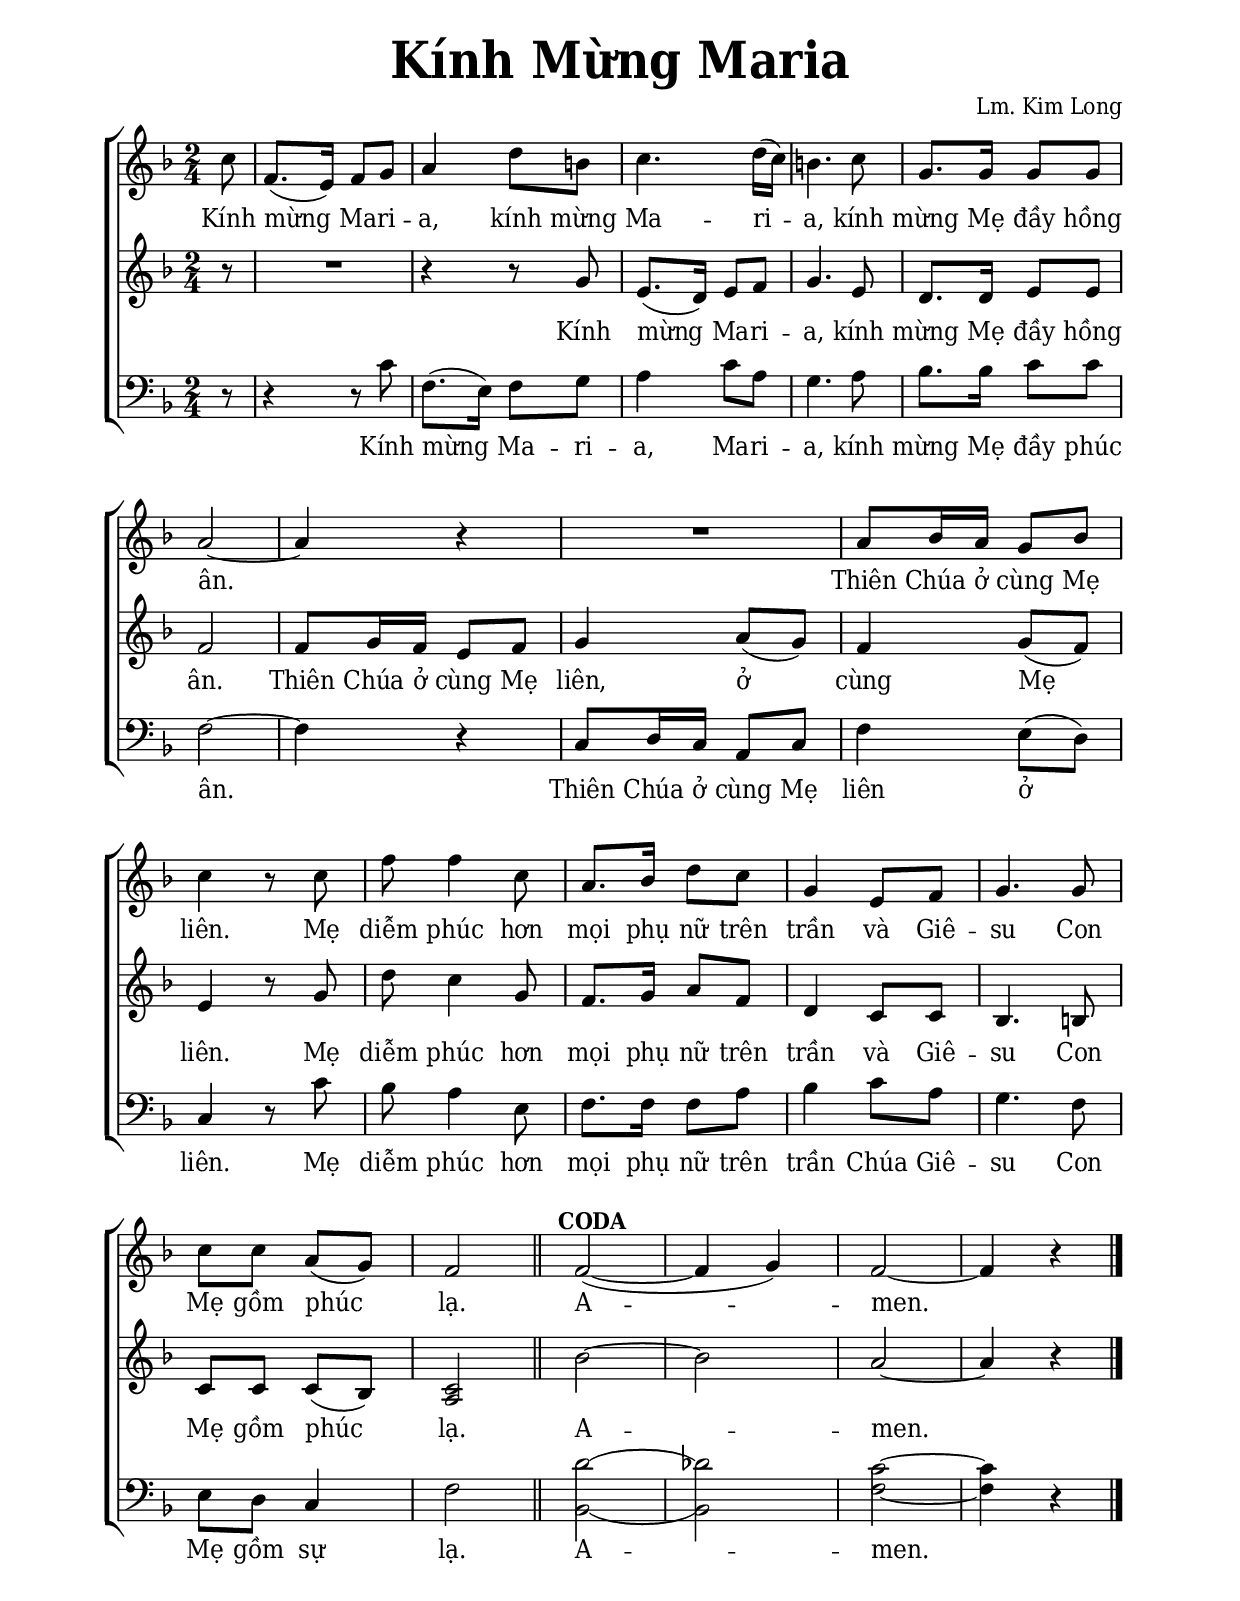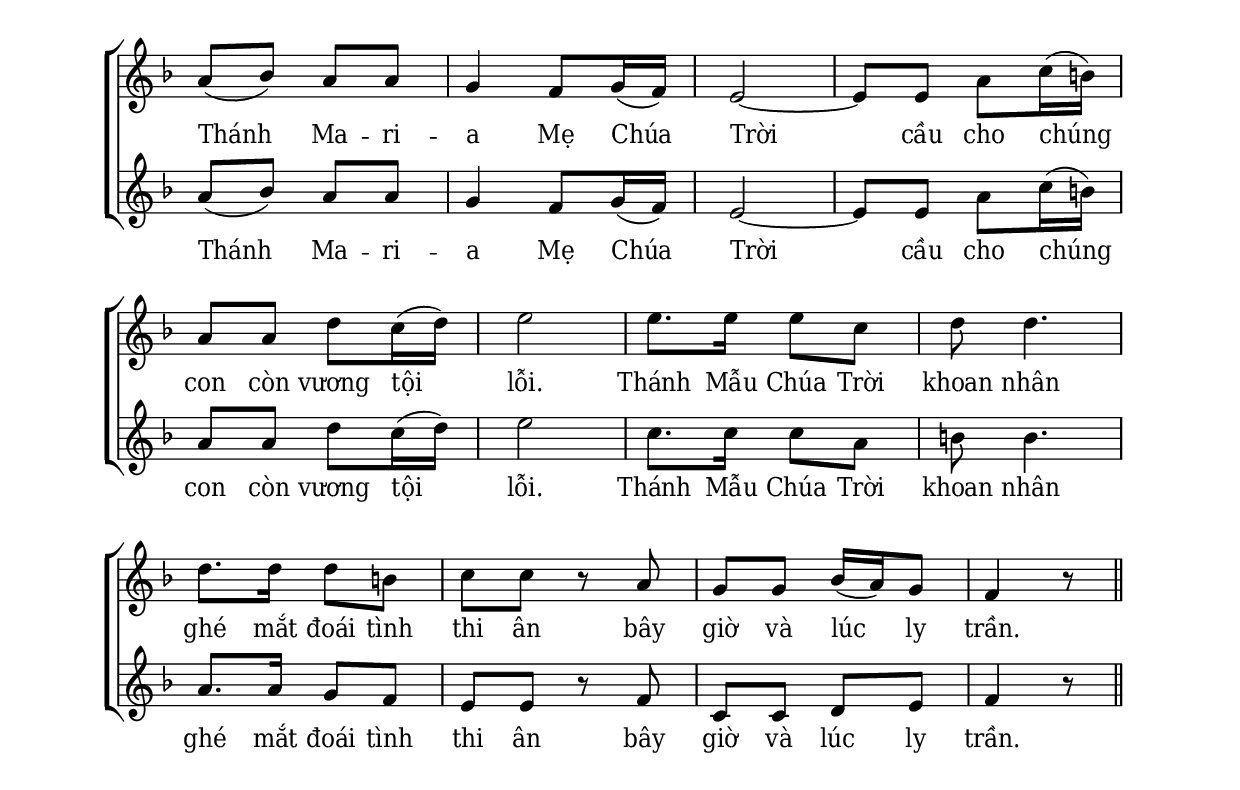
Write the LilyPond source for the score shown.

% Cài đặt chung
\version "2.22.1"
\include "english.ly"

\header {
  title = \markup { \fontsize #3 "Kính Mừng Maria" }
  composer = "Lm. Kim Long"
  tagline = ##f
}

% Đổi kích thước nốt cho bè phụ
notBePhu =
#(define-music-function (font-size music) (number? ly:music?)
   (for-some-music
     (lambda (m)
       (if (music-is-of-type? m 'rhythmic-event)
           (begin
             (set! (ly:music-property m 'tweaks)
                   (cons `(font-size . ,font-size)
                         (ly:music-property m 'tweaks)))
             #t)
           #f))
     music)
   music)

% Nhạc
nhacDiepKhucSop = \relative c'' {
  \partial 8 c8 |
  f,8. (e16) f8 g |
  a4 d8 b! |
  c4. d16 (c) |
  b!4. c8 |
  g8. g16 g8 g |
  a2 ~ |
  a4 r |
  R2
  a8 bf16 a g8 bf |
  c4 r8 c |
  f f4 c8 |
  a8. bf16 d8 c |
  g4 e8 f |
  g4. g8 |
  c c a (g) |
  f2 \bar "||"
  
  <>^\markup { \halign #-0.5 \bold "CODA" }
  f2 ~ ( |
  f4 g) |
  f2 ~ |
  f4 r \bar "|." \break
  
  a8 (bf) a a |
  g4 f8 g16 (f) |
  e2 ~ |
  e8 e a c16 (b!) |
  a8 a d c16 (d) |
  e2 |
  e8. e16 e8 c |
  d d4. |
  d8. d16 d8 b! |
  c c r a |
  g g bf16 (a) g8 |
  f4 r8 \bar "||"
}

nhacDiepKhucAlto = \relative c'' {
  r8 |
  R2
  r4 r8 g |
  e8. (d16) e8 f |
  g4. e8 |
  d8. d16 e8 e |
  f2 |
  f8 g16 f e8 f |
  g4 a8 (g) |
  f4 g8 (f) |
  e4 r8 g |
  d' c4 g8 |
  f8. g16 a8 f |
  d4 c8 c |
  bf4. b!8 |
  c c c (bf) |
  <c a>2
  
  bf'2 ~ |
  bf |
  a ~ |
  a4 r |
  
  a8 (bf) a a |
  g4 f8 g16 (f) |
  e2 ~ |
  e8 e a c16 (b!) |
  a8 a d c16 (d) |
  e2 |
  c8. c16 c8 a |
  b! b4. |
  a8. a16 g8 f |
  e e r f |
  c c d e |
  f4 r8
}

nhacDiepKhucBas = \relative c' {
  r8 |
  r4 r8 c |
  f,8. (e16) f8 g |
  a4 c8 a |
  g4. a8 |
  bf8. bf16 c8 c |
  f,2 ~ |
  f4 r |
  c8 d16 c a8 c |
  f4 e8 (d) |
  c4 r8 c' |
  bf a4 e8 |
  f8. f16 f8 a |
  bf4 c8 a |
  g4. f8 |
  e d c4 |
  f2 |
  
  <d'\=1^( bf,\=2_(>2 |
  <df\=1) bf,\=2)>2 |
  <c f,>2 ~ |
  <c f,>4 r
}

% Lời
loiDiepKhucSop = \lyricmode {
  Kính mừng Ma -- ri -- a, kính mừng Ma -- ri -- a,
  kính mừng Mẹ đầy hồng ân.
  Thiên Chúa ở cùng Mẹ liên.
  Mẹ diễm phúc hơn mọi phụ nữ trên trần
  và Giê -- su Con Mẹ gồm phúc lạ.
  A -- men.
  Thánh Ma -- ri -- a Mẹ Chúa Trời cầu cho chúng con
  còn vương tội lỗi.
  Thánh Mẫu Chúa Trời khoan nhân ghé mắt đoái tình
  thi ân bây giờ và lúc ly trần.
}

loiDiepKhucAlto = \lyricmode {
  Kính mừng Ma -- ri -- a, kính mừng Mẹ đầy hồng ân.
  Thiên Chúa ở cùng Mẹ liên, ở cùng Mẹ liên.
  Mẹ diễm phúc hơn mọi phụ nữ trên trần
  và Giê -- su Con Mẹ gồm phúc lạ.
  A -- men.
  Thánh Ma -- ri -- a Mẹ Chúa Trời cầu cho chúng con
  còn vương tội lỗi.
  Thánh Mẫu Chúa Trời khoan nhân ghé mắt đoái tình
  thi ân bây giờ và lúc ly trần.
}

loiDiepKhucBas = \lyricmode {
  Kính mừng Ma -- ri -- a, Ma -- ri -- a,
  kính mừng Mẹ đầy phúc ân.
  Thiên Chúa ở cùng Mẹ liên ở liên.
  Mẹ diễm phúc hơn mọi phụ nữ trên trần
  Chúa Giê -- su Con Mẹ gồm sự lạ.
  A -- men.
}

% Dàn trang
\paper {
  #(set-paper-size "a4")
  top-margin = 15\mm
  bottom-margin = 20\mm
  left-margin = 20\mm
  right-margin = 20\mm
  indent = #0
  #(define fonts
    (make-pango-font-tree
      "Deja Vu Serif Condensed"
      "Deja Vu Serif Condensed"
      "Deja Vu Serif Condensed"
      (/ 20 20)))
  print-page-number = #f
  %page-count = #2
  %systems-per-page = 5
}

TongNhip = {
  \key f \major \time 2/4
  \set Timing.beamExceptions = #'()
  \set Timing.baseMoment = #(ly:make-moment 1/4)
}

\score {
  \new ChoirStaff <<
    \new Staff <<
        \clef treble
        \new Voice = beSop {
          \TongNhip \nhacDiepKhucSop
        }
      \new Lyrics \lyricsto beSop \loiDiepKhucSop
    >>
    \new Staff <<
        \clef treble
        \new Voice = beAlto {
          \TongNhip \nhacDiepKhucAlto
        }
      \new Lyrics \lyricsto beAlto \loiDiepKhucAlto
    >>
    \new Staff <<
        \clef "bass"
        \new Voice = beBas {
          \TongNhip \nhacDiepKhucBas
        }
      \new Lyrics \lyricsto beBas \loiDiepKhucBas
    >>
  >>
  \layout {
    \override Lyrics.LyricSpace.minimum-distance = #0.8
    \override Score.BarNumber.break-visibility = ##(#f #f #f)
    \override Score.SpacingSpanner.uniform-stretching = ##t
  }
}
